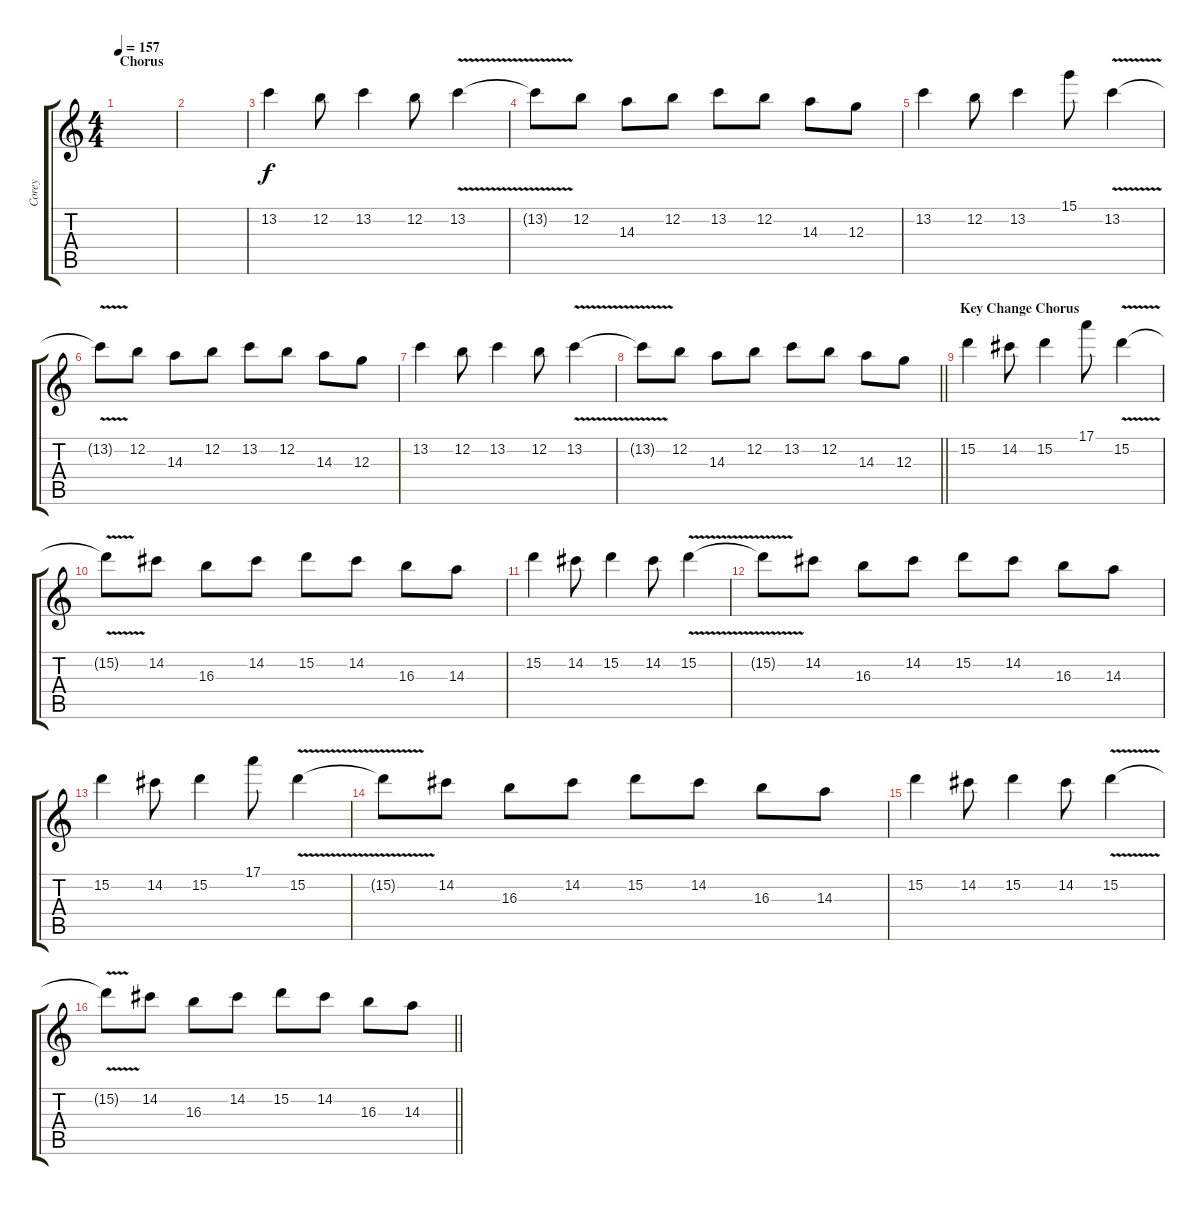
\track ("Corey" "Corey") {instrument distortionguitar}
\staff {score tabs}
\tuning (E4 B3 G3 D3 A2 D2) {hide}
\ts (4 4)
\section ("" "Chorus")
\tempo 157
\clef g2
\ks c
|
|
13.2.4{balance 16} 12.2.8 13.2.4 12.2.8 13.2{v}.4 |
13.2{t}.8 12.2.8 14.3.8 12.2.8 13.2.8 12.2.8 14.3.8 12.3.8 |
13.2.4 12.2.8 13.2.4 15.1.8 13.2{v}.4 |
13.2{t}.8 12.2.8 14.3.8 12.2.8 13.2.8 12.2.8 14.3.8 12.3.8 |
13.2.4 12.2.8 13.2.4 12.2.8 13.2{v}.4 |
\barLineRight lightlight
13.2{t}.8 12.2.8 14.3.8 12.2.8 13.2.8 12.2.8 14.3.8 12.3.8 |
\section ("" "Key Change Chorus")
15.2.4 14.2.8 15.2.4 17.1.8 15.2{v}.4 |
15.2{t}.8 14.2.8 16.3.8 14.2.8 15.2.8 14.2.8 16.3.8 14.3.8 |
15.2.4 14.2.8 15.2.4 14.2.8 15.2{v}.4 |
15.2{t}.8 14.2.8 16.3.8 14.2.8 15.2.8 14.2.8 16.3.8 14.3.8 |
15.2.4 14.2.8 15.2.4 17.1.8 15.2{v}.4 |
15.2{t}.8 14.2.8 16.3.8 14.2.8 15.2.8 14.2.8 16.3.8 14.3.8 |
15.2.4 14.2.8 15.2.4 14.2.8 15.2{v}.4 |
\barLineRight lightlight
15.2{t}.8 14.2.8 16.3.8 14.2.8 15.2.8 14.2.8 16.3.8 14.3.8
